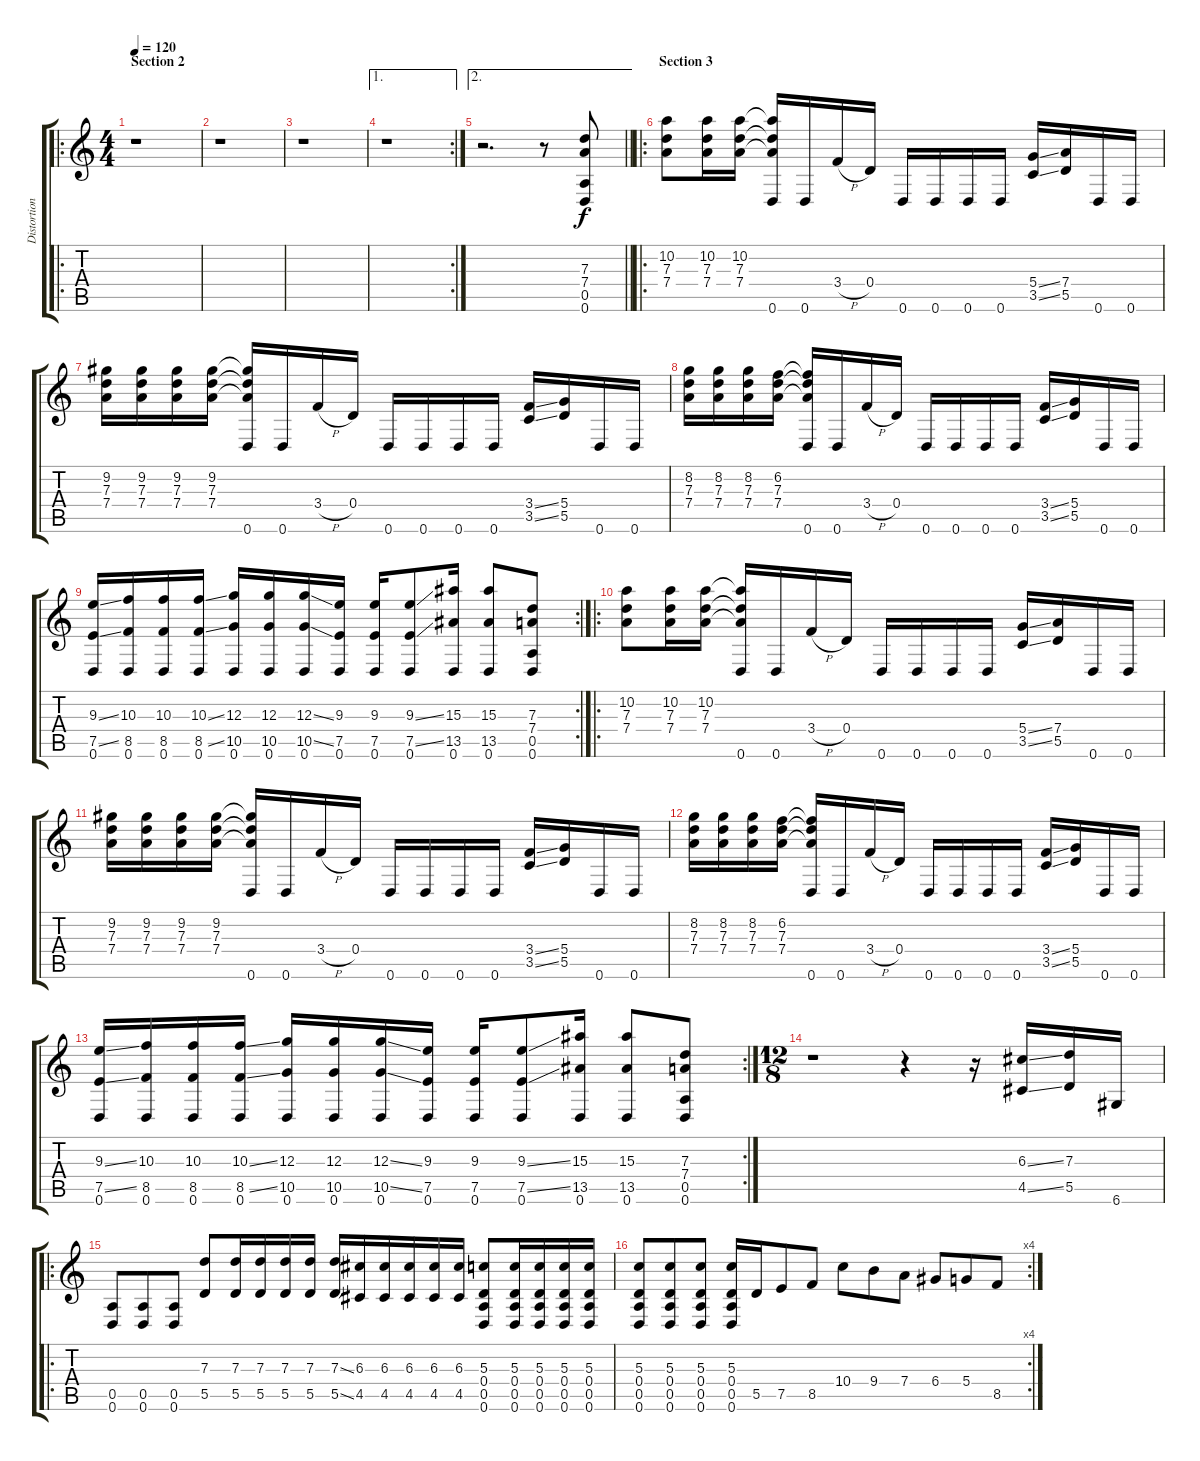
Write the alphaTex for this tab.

\track ("Distortion 1" "Distortion") {instrument distortionguitar}
\staff {score tabs}
\tuning (E4 B3 G3 D3 A2 D2) {hide}
\ro
\ts (4 4)
\section ("" "Section 2")
\tempo 120
\clef g2
\ks c
r.1{dy f} |
r.1 |
r.1 |
\ae 1
\rc 2
r.1 |
\ae 2
\barLineRight lightlight
r.2{d} r.8 (7.3 7.4 0.5 0.6).8 |
\ro
\section ("" "Section 3")
(10.2 7.3 7.4).8 (10.2 7.3 7.4).16 (10.2 7.3 7.4).16 (10.2{t} 7.3{t} 7.4{t} 0.6).16 0.6.16 3.4{h}.16 0.4.16 0.6.16 0.6.16 0.6.16 0.6.16 (5.4{ss} 3.5{ss}).16 (7.4 5.5).16 0.6.16 0.6.16 |
(9.2 7.3 7.4).16 (9.2 7.3 7.4).16 (9.2 7.3 7.4).16 (9.2 7.3 7.4).16 (9.2{t} 7.3{t} 7.4{t} 0.6).16 0.6.16 3.4{h}.16 0.4.16 0.6.16 0.6.16 0.6.16 0.6.16 (3.4{ss} 3.5{ss}).16 (5.4 5.5).16 0.6.16 0.6.16 |
(8.2 7.3 7.4).16 (8.2 7.3 7.4).16 (8.2 7.3 7.4).16 (6.2 7.3 7.4).16 (6.2{t} 7.3{t} 7.4{t} 0.6).16 0.6.16 3.4{h}.16 0.4.16 0.6.16 0.6.16 0.6.16 0.6.16 (3.4{ss} 3.5{ss}).16 (5.4 5.5).16 0.6.16 0.6.16 |
\rc 2
(9.3{ss} 7.5{ss} 0.6).16 (10.3 8.5 0.6).16 (10.3 8.5 0.6).16 (10.3{ss} 8.5{ss} 0.6).16 (12.3 10.5 0.6).16 (12.3 10.5 0.6).16 (12.3{ss} 10.5{ss} 0.6).16 (9.3 7.5 0.6).16 (9.3 7.5 0.6).16 (9.3{ss} 7.5{ss} 0.6).8 (15.3 13.5 0.6).16 (15.3 13.5 0.6).8 (7.3 7.4 0.5 0.6).8 |
\ro
(10.2 7.3 7.4).8 (10.2 7.3 7.4).16 (10.2 7.3 7.4).16 (10.2{t} 7.3{t} 7.4{t} 0.6).16 0.6.16 3.4{h}.16 0.4.16 0.6.16 0.6.16 0.6.16 0.6.16 (5.4{ss} 3.5{ss}).16 (7.4 5.5).16 0.6.16 0.6.16 |
(9.2 7.3 7.4).16 (9.2 7.3 7.4).16 (9.2 7.3 7.4).16 (9.2 7.3 7.4).16 (9.2{t} 7.3{t} 7.4{t} 0.6).16 0.6.16 3.4{h}.16 0.4.16 0.6.16 0.6.16 0.6.16 0.6.16 (3.4{ss} 3.5{ss}).16 (5.4 5.5).16 0.6.16 0.6.16 |
(8.2 7.3 7.4).16 (8.2 7.3 7.4).16 (8.2 7.3 7.4).16 (6.2 7.3 7.4).16 (6.2{t} 7.3{t} 7.4{t} 0.6).16 0.6.16 3.4{h}.16 0.4.16 0.6.16 0.6.16 0.6.16 0.6.16 (3.4{ss} 3.5{ss}).16 (5.4 5.5).16 0.6.16 0.6.16 |
\rc 2
(9.3{ss} 7.5{ss} 0.6).16 (10.3 8.5 0.6).16 (10.3 8.5 0.6).16 (10.3{ss} 8.5{ss} 0.6).16 (12.3 10.5 0.6).16 (12.3 10.5 0.6).16 (12.3{ss} 10.5{ss} 0.6).16 (9.3 7.5 0.6).16 (9.3 7.5 0.6).16 (9.3{ss} 7.5{ss} 0.6).8 (15.3 13.5 0.6).16 (15.3 13.5 0.6).8 (7.3 7.4 0.5 0.6).8 |
\ts (12 8)
r.1 r.4 r.16 (6.3{ss} 4.5{ss}).16 (7.3 5.5).16 6.6.16 |
\ro
(0.5 0.6).8 (0.5 0.6).8 (0.5 0.6).8 (7.3 5.5).8 (7.3 5.5).16 (7.3 5.5).16 (7.3 5.5).16 (7.3 5.5).16 (7.3{ss} 5.5{ss}).16 (6.3 4.5).16 (6.3 4.5).16 (6.3 4.5).16 (6.3 4.5).16 (6.3 4.5).16 (5.3 0.4 0.5 0.6).8 (5.3 0.4 0.5 0.6).16 (5.3 0.4 0.5 0.6).16 (5.3 0.4 0.5 0.6).16 (5.3 0.4 0.5 0.6).16 |
\rc 4
(5.3 0.4 0.5 0.6).8 (5.3 0.4 0.5 0.6).8 (5.3 0.4 0.5 0.6).8 (5.3 0.4 0.5 0.6).16 5.5.16 7.5.8 8.5.8 10.4.8 9.4.8 7.4.8 6.4.8 5.4.8 8.5.8
